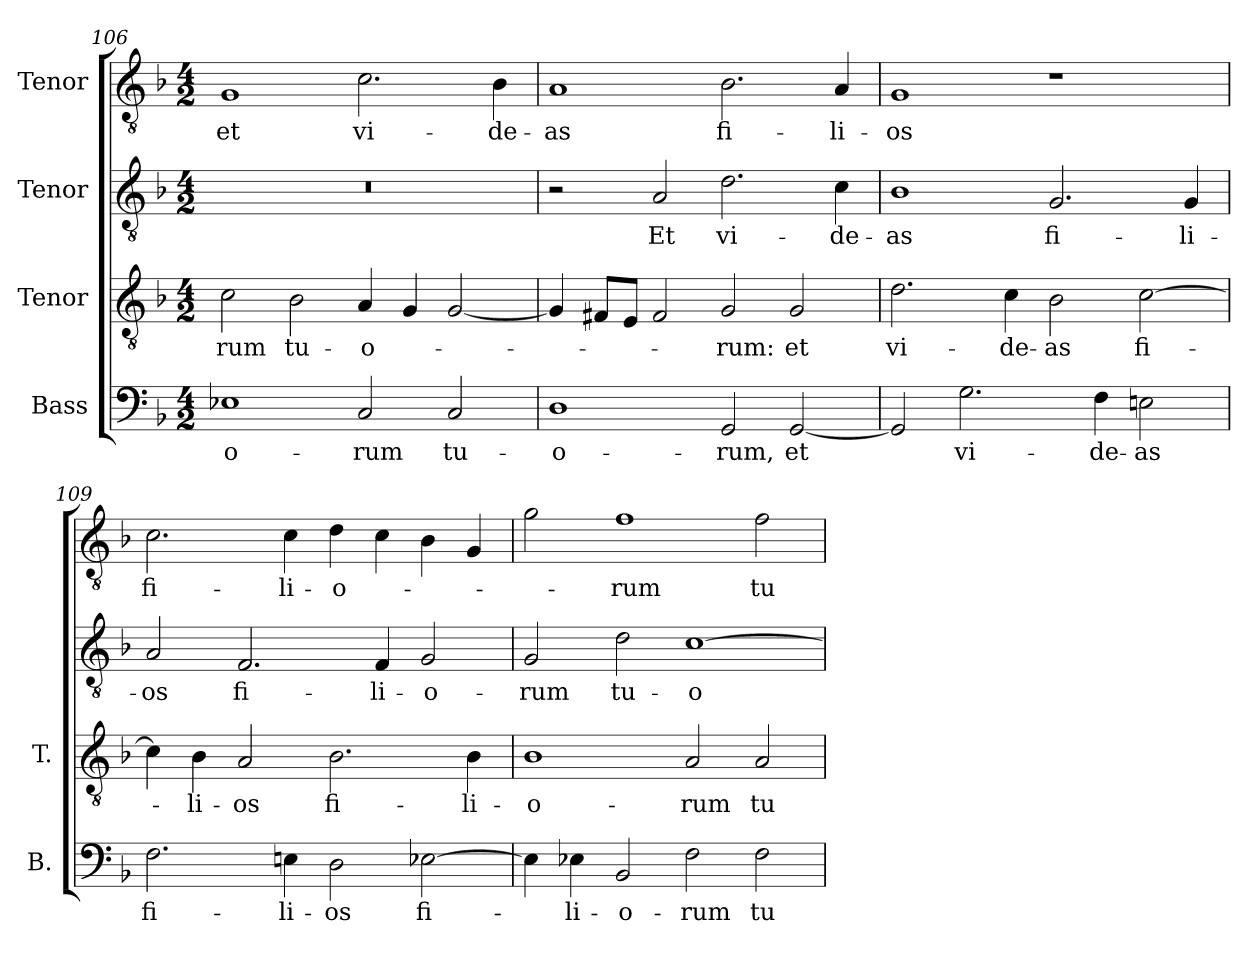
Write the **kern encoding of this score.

**kern	**text	**kern	**text	**kern	**text	**kern	**text
*part4	*part4	*part3	*part3	*part2	*part2	*part1	*part1
*staff4	*staff4	*staff3	*staff3	*staff2	*staff2	*staff1	*staff1
*I"Bass	*	*I"Tenor	*	*I"Tenor	*	*I"Tenor	*
*I'B.	*	*I'T.	*	*	*	*	*
*clefF4	*	*clefGv2	*	*clefGv2	*	*clefGv2	*
*	*	*ITrd7c12	*	*ITrd7c12	*	*ITrd7c12	*
*k[b-]	*	*k[b-]	*	*k[b-]	*	*k[b-]	*
*F:	*	*F:	*	*F:	*	*F:	*
*M4/2	*	*M4/2	*	*M4/2	*	*M4/2	*
=106	=106	=106	=106	=106	=106	=106	=106
!	!LO:LY:b:color=#000000	!	!	!	!	!	!
!	!	!	!LO:LY:b:color=#000000	!LO:N:vis=1	!	!	!
!	!	!	!	!	!	!	!LO:LY:b:color=#000000
1E-Xi	-o-	2Ci\	-rum	0r	.	1GGi	et
!	!	!	!LO:LY:b:color=#000000	!	!	!	!
.	.	2BB-i\	tu-	.	.	.	.
!	!LO:LY:b:color=#000000	!	!	!	!	!	!
!	!	!	!LO:LY:b:color=#000000	!	!	!	!
!	!	!	!	!	!	!	!LO:LY:b:color=#000000
2Ci/	-rum	4AAi/	-o-	.	.	2.Ci\	vi-
.	.	4GGi/	.	.	.	.	.
!	!LO:LY:b:color=#000000	!	!	!	!	!	!
2Ci/	tu-	[2GGi/	.	.	.	.	.
!	!	!	!	!	!	!	!LO:LY:b:color=#000000
.	.	.	.	.	.	4BB-i\	-de-
=107	=107	=107	=107	=107	=107	=107	=107
!	!LO:LY:b:color=#000000	!	!	!	!	!	!
!	!	!	!	!	!	!	!LO:LY:b:color=#000000
1Di	-o-	4GGi/]	.	2r	.	1AAi	-as
.	.	8FF#Xi/L	.	.	.	.	.
.	.	8EEi/J	.	.	.	.	.
!	!	!	!	!	!LO:LY:b:color=#000000	!	!
.	.	2FF#i/	.	2AAi/	Et	.	.
!	!LO:LY:b:color=#000000	!	!	!	!	!	!
!	!	!	!LO:LY:b:color=#000000	!	!	!	!
!	!	!	!	!	!LO:LY:b:color=#000000	!	!
!	!	!	!	!	!	!	!LO:LY:b:color=#000000
2GGi/	-rum,	2GGi/	-rum:	2.Di\	vi-	2.BB-i\	fi-
!	!LO:LY:b:color=#000000	!	!	!	!	!	!
!	!	!	!LO:LY:b:color=#000000	!	!	!	!
[2GGi/	et	2GGi/	et	.	.	.	.
!	!	!	!	!	!LO:LY:b:color=#000000	!	!
!	!	!	!	!	!	!	!LO:LY:b:color=#000000
.	.	.	.	4Ci\	-de-	4AAi/	-li-
=108	=108	=108	=108	=108	=108	=108	=108
!	!	!	!LO:LY:b:color=#000000	!	!	!	!
!	!	!	!	!	!LO:LY:b:color=#000000	!	!
!	!	!	!	!	!	!	!LO:LY:b:color=#000000
2GGi/]	.	2.Di\	vi-	1BB-i	-as	1GGi	-os
!	!LO:LY:b:color=#000000	!	!	!	!	!	!
2.Gi\	vi-	.	.	.	.	.	.
!	!	!	!LO:LY:b:color=#000000	!	!	!	!
.	.	4Ci\	-de-	.	.	.	.
!	!	!	!LO:LY:b:color=#000000	!	!	!	!
!	!	!	!	!	!LO:LY:b:color=#000000	!	!
.	.	2BB-i\	-as	2.GGi/	fi-	1r	.
!	!LO:LY:b:color=#000000	!	!	!	!	!	!
4Fi\	-de-	.	.	.	.	.	.
!	!LO:LY:b:color=#000000	!	!	!	!	!	!
!	!	!	!LO:LY:b:color=#000000	!	!	!	!
2Eni\	-as	[2Ci\	fi-	.	.	.	.
!	!	!	!	!	!LO:LY:b:color=#000000	!	!
.	.	.	.	4GGi/	-li-	.	.
!!LO:LB:g=z
=109	=109	=109	=109	=109	=109	=109	=109
!	!LO:LY:b:color=#000000	!	!	!	!	!	!
!	!	!	!	!	!LO:LY:b:color=#000000	!	!
!	!	!	!	!	!	!	!LO:LY:b:color=#000000
2.Fi\	fi-	4Ci\]	.	2AAi/	-os	2.Ci\	fi-
!	!	!	!LO:LY:b:color=#000000	!	!	!	!
.	.	4BB-i\	-li-	.	.	.	.
!	!	!	!LO:LY:b:color=#000000	!	!	!	!
!	!	!	!	!	!LO:LY:b:color=#000000	!	!
.	.	2AAi/	-os	2.FFi/	fi-	.	.
!	!LO:LY:b:color=#000000	!	!	!	!	!	!
!	!	!	!	!	!	!	!LO:LY:b:color=#000000
4Eni\	-li-	.	.	.	.	4Ci\	-li-
!	!LO:LY:b:color=#000000	!	!	!	!	!	!
!	!	!	!LO:LY:b:color=#000000	!	!	!	!
!	!	!	!	!	!	!	!LO:LY:b:color=#000000
2Di\	-os	2.BB-i\	fi-	.	.	4Di\	-o-
!	!	!	!	!	!LO:LY:b:color=#000000	!	!
.	.	.	.	4FFi/	-li-	4Ci\	.
!	!LO:LY:b:color=#000000	!	!	!	!	!	!
!	!	!	!	!	!LO:LY:b:color=#000000	!	!
[2E-Xi\	fi-	.	.	2GGi/	-o-	4BB-i\	.
!	!	!	!LO:LY:b:color=#000000	!	!	!	!
.	.	4BB-i\	-li-	.	.	4GGi/	.
=110	=110	=110	=110	=110	=110	=110	=110
!	!	!	!LO:LY:b:color=#000000	!	!	!	!
!	!	!	!	!	!LO:LY:b:color=#000000	!	!
4E-i\]	.	1BB-i	-o-	2GGi/	-rum	2Gi\	.
!	!LO:LY:b:color=#000000	!	!	!	!	!	!
4E-Xi\	-li-	.	.	.	.	.	.
!	!LO:LY:b:color=#000000	!	!	!	!	!	!
!	!	!	!	!	!LO:LY:b:color=#000000	!	!
!	!	!	!	!	!	!	!LO:LY:b:color=#000000
2BB-i/	-o-	.	.	2Di\	tu-	1Fi	-rum
!	!LO:LY:b:color=#000000	!	!	!	!	!	!
!	!	!	!LO:LY:b:color=#000000	!	!	!	!
!	!	!	!	!	!LO:LY:b:color=#000000	!	!
2Fi\	-rum	2AAi/	-rum	[1Ci	-o-	.	.
!	!LO:LY:b:color=#000000	!	!	!	!	!	!
!	!	!	!LO:LY:b:color=#000000	!	!	!	!
!	!	!	!	!	!	!	!LO:LY:b:color=#000000
2Fi\	tu-	2AAi/	tu-	.	.	2Fi\	tu-
=	=	=	=	=	=	=	=
*-	*-	*-	*-	*-	*-	*-	*-
